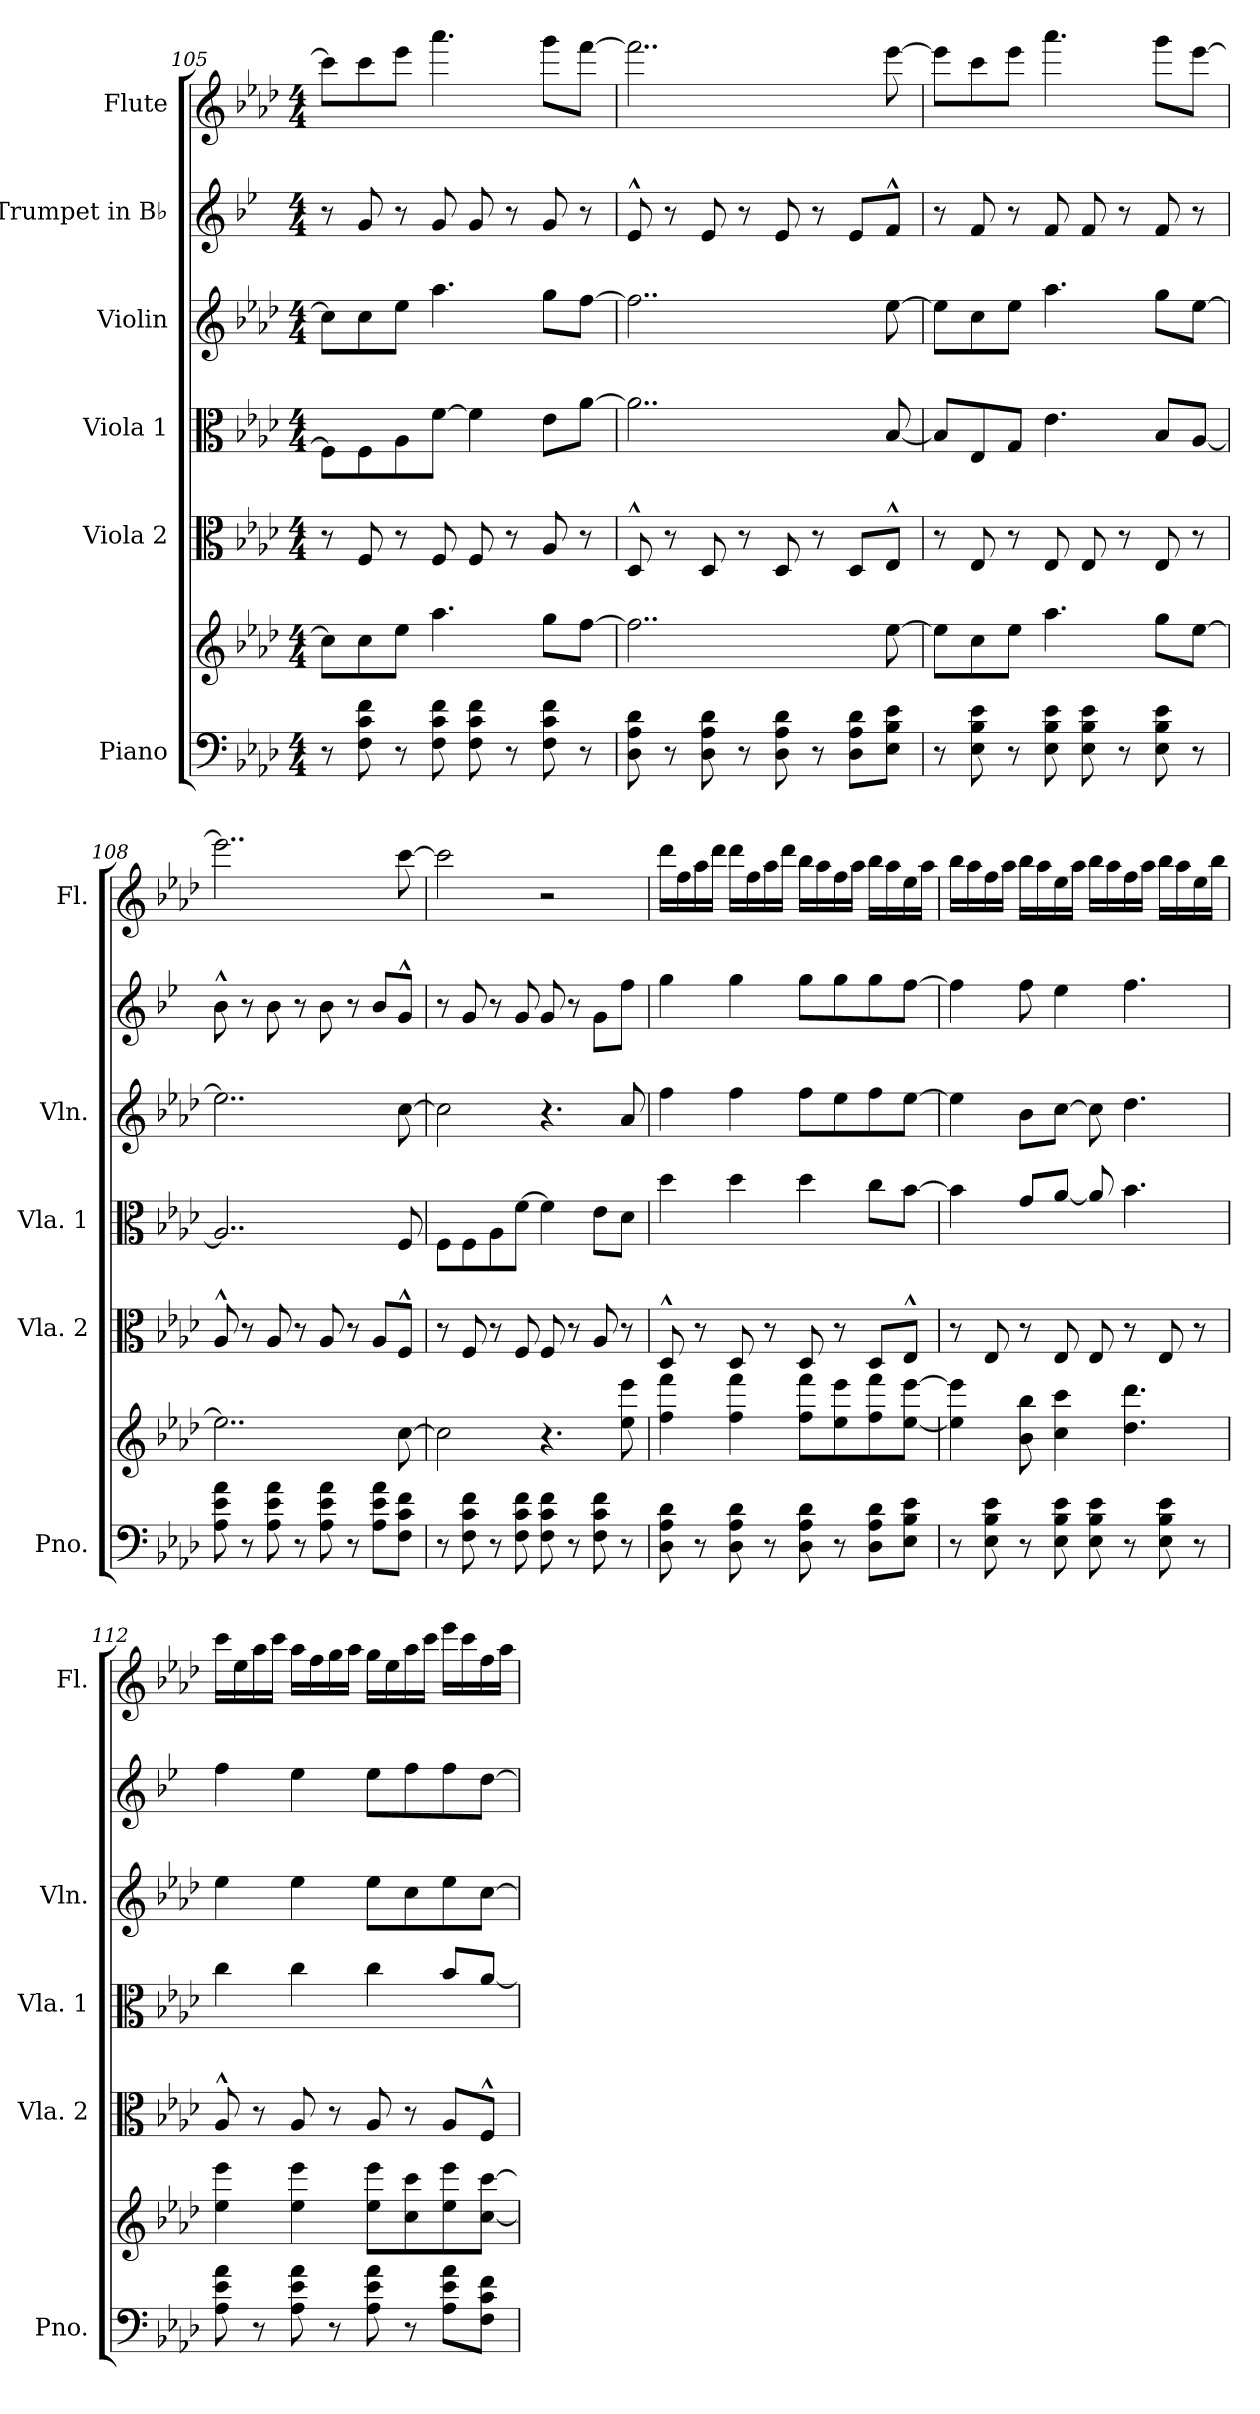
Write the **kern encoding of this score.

**kern	**kern	**kern	**kern	**kern	**kern	**kern
*part6	*part6	*part5	*part4	*part3	*part2	*part1
*staff7	*staff6	*staff5	*staff4	*staff3	*staff2	*staff1
*I"Piano	*	*I"Viola 2	*I"Viola 1	*I"Violin	*I"Trumpet in B♭	*I"Flute
*I'Pno.	*	*I'Vla. 2	*I'Vla. 1	*I'Vln.	*	*I'Fl.
*clefF4	*clefG2	*clefC3	*clefC3	*clefG2	*clefG2	*clefG2
*	*	*	*	*	*ITrd1c2	*
*k[b-e-a-d-]	*k[b-e-a-d-]	*k[b-e-a-d-]	*k[b-e-a-d-]	*k[b-e-a-d-]	*k[b-e-a-d-]	*k[b-e-a-d-]
*M4/4	*M4/4	*M4/4	*M4/4	*M4/4	*M4/4	*M4/4
=105	=105	=105	=105	=105	=105	=105
8r	8cc\L]	8r	8F\L]	8cc\L]	8r	8ccc\L]
8F\ 8c\ 8f\	8cc\	8F/	8F\	8cc\	8f/	8ccc\
8r	8ee-\J	8r	8A-\	8ee-\J	8r	8eee-\J
8F\ 8c\ 8f\	4.aa-\	8F/	[8f\J	4.aa-\	8f/	4.aaa-\
8F\ 8c\ 8f\	.	8F/	4f\]	.	8f/	.
8r	.	8r	.	.	8r	.
8F\ 8c\ 8f\	8gg\L	8A-/	8e-\L	8gg\L	8f/	8ggg\L
8r	[8ff\J	8r	[8a-\J	[8ff\J	8r	[8fff\J
=106	=106	=106	=106	=106	=106	=106
8D-\ 8A-\ 8d-\	2..ff\]	8D-^^/	2..a-\]	2..ff\]	8d-^^/	2..fff\]
8r	.	8r	.	.	8r	.
8D-\ 8A-\ 8d-\	.	8D-/	.	.	8d-/	.
8r	.	8r	.	.	8r	.
8D-\ 8A-\ 8d-\	.	8D-/	.	.	8d-/	.
8r	.	8r	.	.	8r	.
8D-\ 8A-\ 8d-\L	.	8D-/L	.	.	8d-/L	.
8E-\ 8B-\ 8e-\J	[8ee-\	8E-^^/J	[8B-/	[8ee-\	8e-^^/J	[8eee-\
!!LO:PB:g=z
=107	=107	=107	=107	=107	=107	=107
8r	8ee-\L]	8r	8B-/L]	8ee-\L]	8r	8eee-\L]
8E-\ 8B-\ 8e-\	8cc\	8E-/	8E-/	8cc\	8e-/	8ccc\
8r	8ee-\J	8r	8G/J	8ee-\J	8r	8eee-\J
8E-\ 8B-\ 8e-\	4.aa-\	8E-/	4.e-\	4.aa-\	8e-/	4.aaa-\
8E-\ 8B-\ 8e-\	.	8E-/	.	.	8e-/	.
8r	.	8r	.	.	8r	.
8E-\ 8B-\ 8e-\	8gg\L	8E-/	8B-/L	8gg\L	8e-/	8ggg\L
8r	[8ee-\J	8r	[8A-/J	[8ee-\J	8r	[8eee-\J
=108	=108	=108	=108	=108	=108	=108
8A-\ 8e-\ 8a-\	2..ee-\]	8A-^^/	2..A-/]	2..ee-\]	8a-^^\	2..eee-\]
8r	.	8r	.	.	8r	.
8A-\ 8e-\ 8a-\	.	8A-/	.	.	8a-\	.
8r	.	8r	.	.	8r	.
8A-\ 8e-\ 8a-\	.	8A-/	.	.	8a-\	.
8r	.	8r	.	.	8r	.
8A-\ 8e-\ 8a-\L	.	8A-/L	.	.	8a-/L	.
8F\ 8c\ 8f\J	[8cc\	8F^^/J	8F/	[8cc\	8f^^/J	[8ccc\
=109	=109	=109	=109	=109	=109	=109
8r	2cc\]	8r	8F\L	2cc\]	8r	2ccc\]
8F\ 8c\ 8f\	.	8F/	8F\	.	8f/	.
8r	.	8r	8A-\	.	8r	.
8F\ 8c\ 8f\	.	8F/	[8f\J	.	8f/	.
8F\ 8c\ 8f\	4.r	8F/	4f\]	4.r	8f/	2r
8r	.	8r	.	.	8r	.
8F\ 8c\ 8f\	.	8A-/	8e-\L	.	8f\L	.
8r	8ee-\ 8eee-\	8r	8d-\J	8a-/	8ee-\J	.
=110	=110	=110	=110	=110	=110	=110
8D-\ 8A-\ 8d-\	4ff\ 4fff\	8D-^^/	4dd-\	4ff\	4ff\	16ddd-\LL
.	.	.	.	.	.	16ff\
8r	.	8r	.	.	.	16aa-\
.	.	.	.	.	.	16ddd-\JJ
8D-\ 8A-\ 8d-\	4ff\ 4fff\	8D-/	4dd-\	4ff\	4ff\	16ddd-\LL
.	.	.	.	.	.	16ff\
8r	.	8r	.	.	.	16aa-\
.	.	.	.	.	.	16ddd-\JJ
8D-\ 8A-\ 8d-\	8ff\ 8fff\L	8D-/	4dd-\	8ff\L	8ff\L	16bb-\LL
.	.	.	.	.	.	16aa-\
8r	8ee-\ 8eee-\	8r	.	8ee-\	8ff\	16ff\
.	.	.	.	.	.	16aa-\JJ
8D-\ 8A-\ 8d-\L	8ff\ 8fff\	8D-/L	8cc\L	8ff\	8ff\	16bb-\LL
.	.	.	.	.	.	16aa-\
8E-\ 8B-\ 8e-\J	[8ee-\ [8eee-\J	8E-^^/J	[8b-\J	[8ee-\J	[8ee-\J	16ee-\
.	.	.	.	.	.	16aa-\JJ
!!LO:LB:g=z
=111	=111	=111	=111	=111	=111	=111
8r	4ee-\] 4eee-\]	8r	4b-\]	4ee-\]	4ee-\]	16bb-\LL
.	.	.	.	.	.	16aa-\
8E-\ 8B-\ 8e-\	.	8E-/	.	.	.	16ff\
.	.	.	.	.	.	16aa-\JJ
8r	8b-\ 8bb-\	8r	8g/L	8b-\L	8ee-\	16bb-\LL
.	.	.	.	.	.	16aa-\
8E-\ 8B-\ 8e-\	4cc\ 4ccc\	8E-/	[8a-/J	[8cc\J	4dd-\	16ee-\
.	.	.	.	.	.	16aa-\JJ
8E-\ 8B-\ 8e-\	.	8E-/	8a-/]	8cc\]	.	16bb-\LL
.	.	.	.	.	.	16aa-\
8r	4.dd-\ 4.ddd-\	8r	4.b-\	4.dd-\	4.ee-\	16ff\
.	.	.	.	.	.	16aa-\JJ
8E-\ 8B-\ 8e-\	.	8E-/	.	.	.	16bb-\LL
.	.	.	.	.	.	16aa-\
8r	.	8r	.	.	.	16ee-\
.	.	.	.	.	.	16bb-\JJ
=112	=112	=112	=112	=112	=112	=112
8A-\ 8e-\ 8a-\	4ee-\ 4eee-\	8A-^^/	4cc\	4ee-\	4ee-\	16ccc\LL
.	.	.	.	.	.	16ee-\
8r	.	8r	.	.	.	16aa-\
.	.	.	.	.	.	16ccc\JJ
8A-\ 8e-\ 8a-\	4ee-\ 4eee-\	8A-/	4cc\	4ee-\	4dd-\	16aa-\LL
.	.	.	.	.	.	16ff\
8r	.	8r	.	.	.	16gg\
.	.	.	.	.	.	16aa-\JJ
8A-\ 8e-\ 8a-\	8ee-\ 8eee-\L	8A-/	4cc\	8ee-\L	8dd-\L	16gg\LL
.	.	.	.	.	.	16ee-\
8r	8cc\ 8ccc\	8r	.	8cc\	8ee-\	16aa-\
.	.	.	.	.	.	16ccc\JJ
8A-\ 8e-\ 8a-\L	8ee-\ 8eee-\	8A-/L	8b-/L	8ee-\	8ee-\	16eee-\LL
.	.	.	.	.	.	16ccc\
8F\ 8c\ 8f\J	[8cc\ [8ccc\J	8F^^/J	[8a-/J	[8cc\J	[8cc\J	16ff\
.	.	.	.	.	.	16aa-\JJ
=	=	=	=	=	=	=
*-	*-	*-	*-	*-	*-	*-
